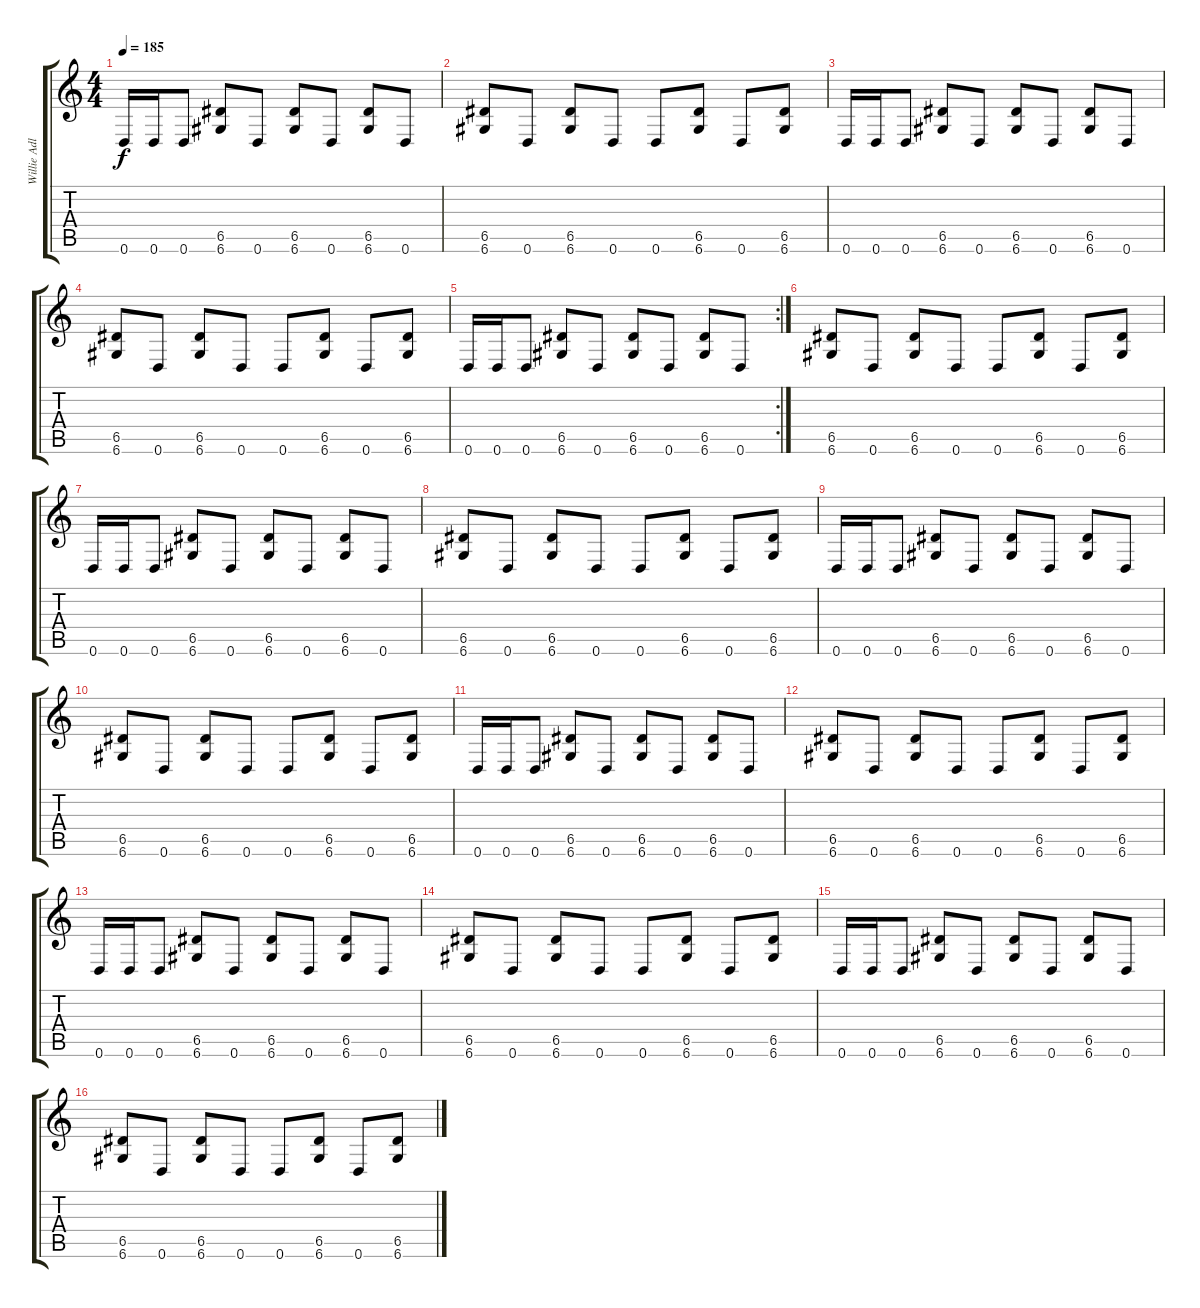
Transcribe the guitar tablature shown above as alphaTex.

\track ("Willie Adler" "Willie Adl") {instrument distortionguitar}
\staff {score tabs}
\tuning (E4 B3 G3 D3 A2 D2) {hide}
\ts (4 4)
\tempo 185
\clef g2
\ks c
0.6.16{dy f} 0.6.16 0.6.8 (6.5 6.6).8 0.6.8 (6.5 6.6).8 0.6.8 (6.5 6.6).8 0.6.8 |
(6.5 6.6).8 0.6.8 (6.5 6.6).8 0.6.8 0.6.8 (6.5 6.6).8 0.6.8 (6.5 6.6).8 |
0.6.16 0.6.16 0.6.8 (6.5 6.6).8 0.6.8 (6.5 6.6).8 0.6.8 (6.5 6.6).8 0.6.8 |
(6.5 6.6).8 0.6.8 (6.5 6.6).8 0.6.8 0.6.8 (6.5 6.6).8 0.6.8 (6.5 6.6).8 |
\rc 2
0.6.16 0.6.16 0.6.8 (6.5 6.6).8 0.6.8 (6.5 6.6).8 0.6.8 (6.5 6.6).8 0.6.8 |
(6.5 6.6).8 0.6.8 (6.5 6.6).8 0.6.8 0.6.8 (6.5 6.6).8 0.6.8 (6.5 6.6).8 |
0.6.16 0.6.16 0.6.8 (6.5 6.6).8 0.6.8 (6.5 6.6).8 0.6.8 (6.5 6.6).8 0.6.8 |
(6.5 6.6).8 0.6.8 (6.5 6.6).8 0.6.8 0.6.8 (6.5 6.6).8 0.6.8 (6.5 6.6).8 |
0.6.16 0.6.16 0.6.8 (6.5 6.6).8 0.6.8 (6.5 6.6).8 0.6.8 (6.5 6.6).8 0.6.8 |
(6.5 6.6).8 0.6.8 (6.5 6.6).8 0.6.8 0.6.8 (6.5 6.6).8 0.6.8 (6.5 6.6).8 |
0.6.16 0.6.16 0.6.8 (6.5 6.6).8 0.6.8 (6.5 6.6).8 0.6.8 (6.5 6.6).8 0.6.8 |
(6.5 6.6).8 0.6.8 (6.5 6.6).8 0.6.8 0.6.8 (6.5 6.6).8 0.6.8 (6.5 6.6).8 |
0.6.16 0.6.16 0.6.8 (6.5 6.6).8 0.6.8 (6.5 6.6).8 0.6.8 (6.5 6.6).8 0.6.8 |
(6.5 6.6).8 0.6.8 (6.5 6.6).8 0.6.8 0.6.8 (6.5 6.6).8 0.6.8 (6.5 6.6).8 |
0.6.16 0.6.16 0.6.8 (6.5 6.6).8 0.6.8 (6.5 6.6).8 0.6.8 (6.5 6.6).8 0.6.8 |
(6.5 6.6).8 0.6.8 (6.5 6.6).8 0.6.8 0.6.8 (6.5 6.6).8 0.6.8 (6.5 6.6).8
